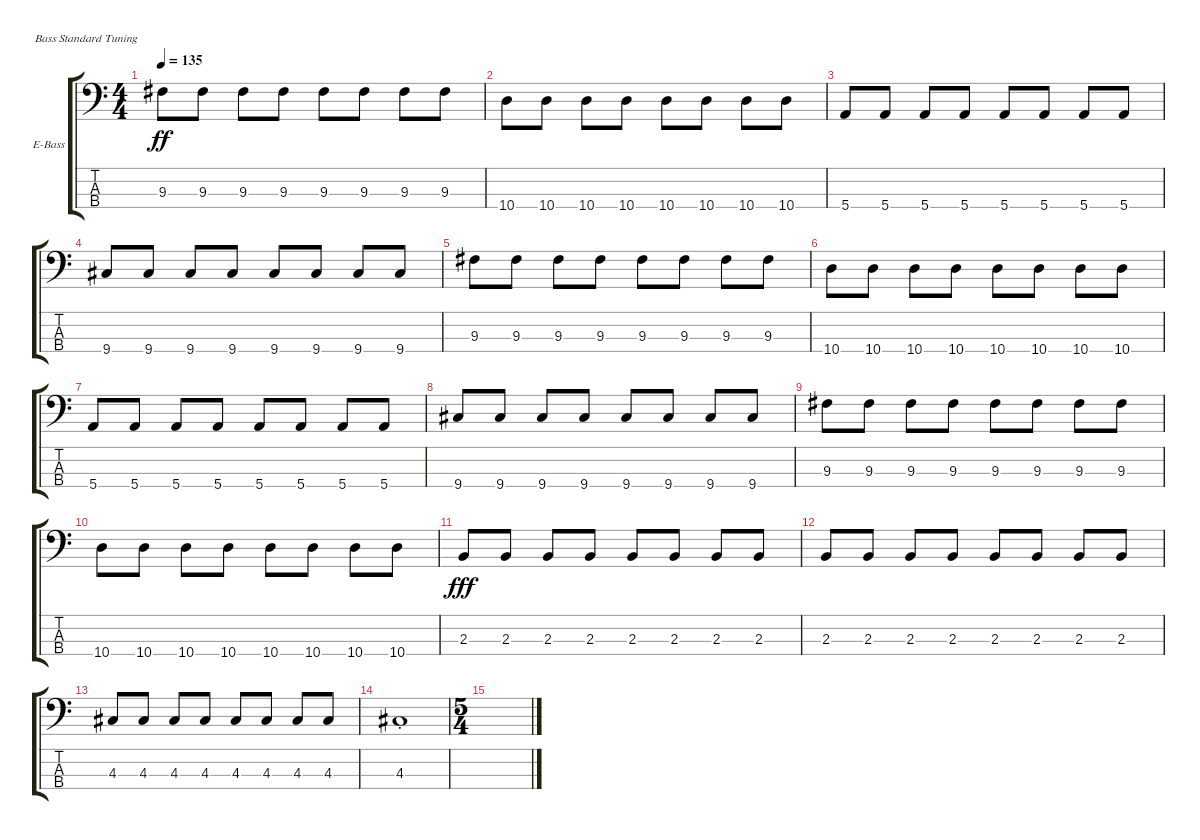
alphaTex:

\defaultSystemsLayout 4
\bracketExtendMode groupsimilarinstruments
\firstSystemTrackNameOrientation horizontal
\otherSystemsTrackNameOrientation horizontal
\track ("Electric Bass" "E-Bass") {instrument electricbassfinger}
\staff {score tabs}
\tuning (G2 D2 A1 E1)
\ts (4 4)
\tempo 135
\clef f4
\ks c
9.3.8{dy ff} 9.3.8 9.3.8 9.3.8 9.3.8 9.3.8 9.3.8 9.3.8 |
10.4.8 10.4.8 10.4.8 10.4.8 10.4.8 10.4.8 10.4.8 10.4.8 |
5.4.8 5.4.8 5.4.8 5.4.8 5.4.8 5.4.8 5.4.8 5.4.8 |
9.4.8 9.4.8 9.4.8 9.4.8 9.4.8 9.4.8 9.4.8 9.4.8 |
9.3.8 9.3.8 9.3.8 9.3.8 9.3.8 9.3.8 9.3.8 9.3.8 |
10.4.8 10.4.8 10.4.8 10.4.8 10.4.8 10.4.8 10.4.8 10.4.8 |
5.4.8 5.4.8 5.4.8 5.4.8 5.4.8 5.4.8 5.4.8 5.4.8 |
9.4.8 9.4.8 9.4.8 9.4.8 9.4.8 9.4.8 9.4.8 9.4.8 |
9.3.8 9.3.8 9.3.8 9.3.8 9.3.8 9.3.8 9.3.8 9.3.8 |
10.4.8 10.4.8 10.4.8 10.4.8 10.4.8 10.4.8 10.4.8 10.4.8 |
2.3.8{dy fff} 2.3.8 2.3.8 2.3.8 2.3.8 2.3.8 2.3.8 2.3.8 |
2.3.8 2.3.8 2.3.8 2.3.8 2.3.8 2.3.8 2.3.8 2.3.8 |
4.3.8 4.3.8 4.3.8 4.3.8 4.3.8 4.3.8 4.3.8 4.3.8 |
4.3{st}.1 |
\ts (5 4)
